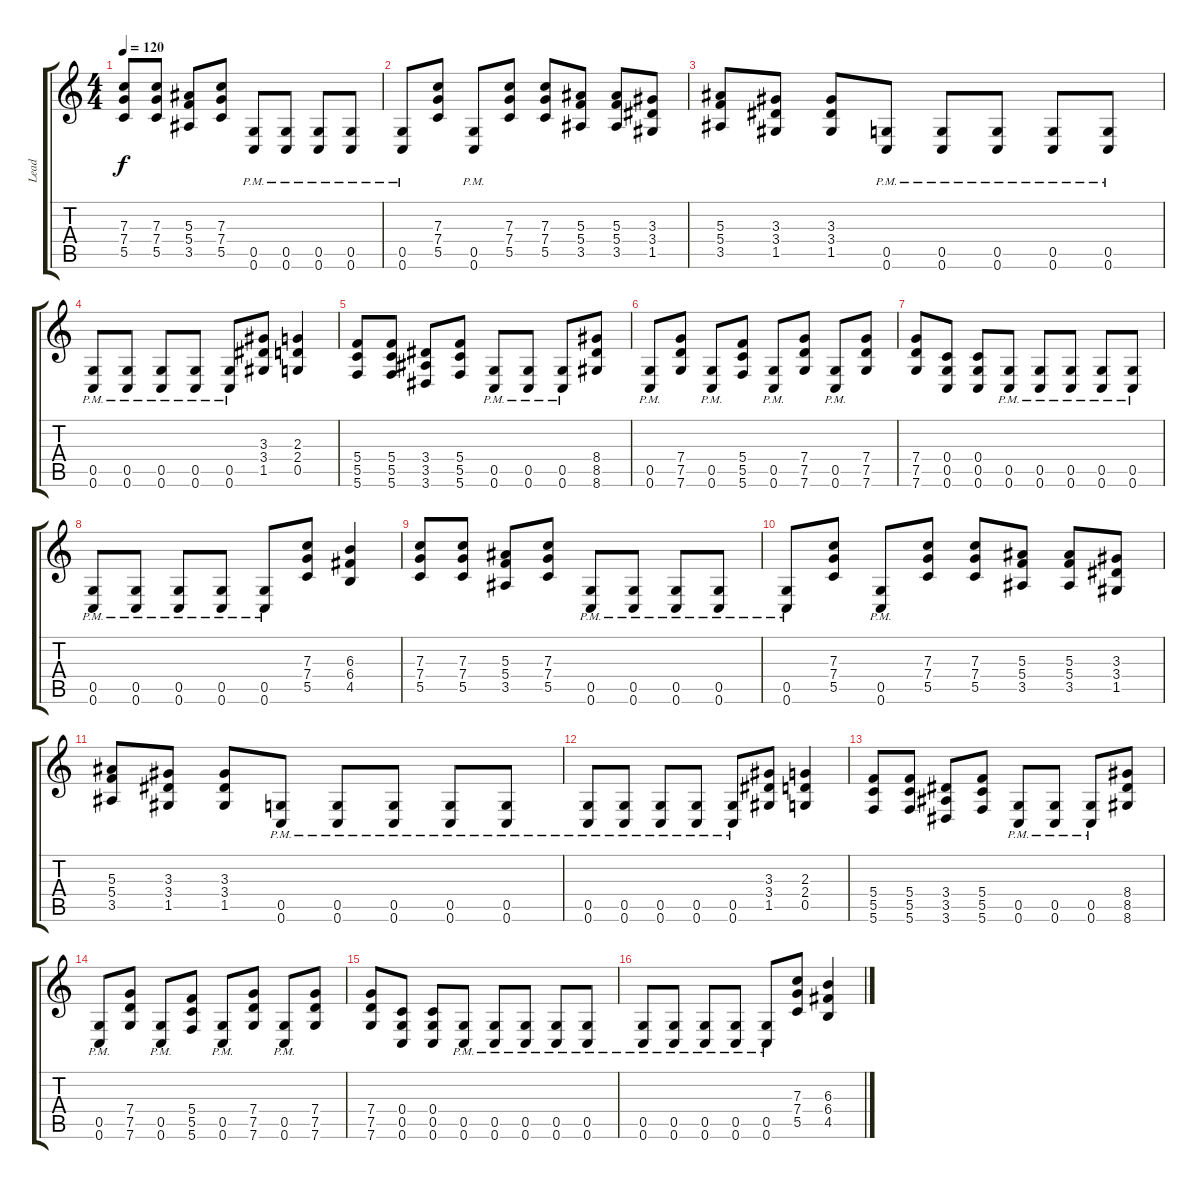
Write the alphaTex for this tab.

\track ("Lead" "Lead") {instrument distortionguitar}
\staff {score tabs}
\tuning (D4 A3 F3 C3 G2 C2) {hide}
\ts (4 4)
\tempo 120
\clef g2
\ks c
(7.3 7.4 5.5).8{dy f balance 16} (7.3 7.4 5.5).8 (5.3 5.4 3.5).8 (7.3 7.4 5.5).8 (0.5{pm} 0.6{pm}).8 (0.5{pm} 0.6{pm}).8 (0.5{pm} 0.6{pm}).8 (0.5{pm} 0.6{pm}).8 |
(0.5{pm} 0.6{pm}).8 (7.3 7.4 5.5).8 (0.5{pm} 0.6{pm}).8 (7.3 7.4 5.5).8 (7.3 7.4 5.5).8 (5.3 5.4 3.5).8 (5.3 5.4 3.5).8 (3.3 3.4 1.5).8 |
(5.3 5.4 3.5).8 (3.3 3.4 1.5).8 (3.3 3.4 1.5).8 (0.5{pm} 0.6{pm}).8 (0.5{pm} 0.6{pm}).8 (0.5{pm} 0.6{pm}).8 (0.5{pm} 0.6{pm}).8 (0.5{pm} 0.6{pm}).8 |
(0.5{pm} 0.6{pm}).8 (0.5{pm} 0.6{pm}).8 (0.5{pm} 0.6{pm}).8 (0.5{pm} 0.6{pm}).8 (0.5{pm} 0.6{pm}).8 (3.3 3.4 1.5).8 (2.3 2.4 0.5).4 |
(5.4 5.5 5.6).8 (5.4 5.5 5.6).8 (3.4 3.5 3.6).8 (5.4 5.5 5.6).8 (0.5{pm} 0.6{pm}).8 (0.5{pm} 0.6{pm}).8 (0.5{pm} 0.6{pm}).8 (8.4 8.5 8.6).8 |
(0.5{pm} 0.6{pm}).8 (7.4 7.5 7.6).8 (0.5{pm} 0.6{pm}).8 (5.4 5.5 5.6).8 (0.5{pm} 0.6{pm}).8 (7.4 7.5 7.6).8 (0.5{pm} 0.6{pm}).8 (7.4 7.5 7.6).8 |
(7.4 7.5 7.6).8 (0.4 0.5 0.6).8 (0.4 0.5 0.6).8 (0.5{pm} 0.6{pm}).8 (0.5{pm} 0.6{pm}).8 (0.5{pm} 0.6{pm}).8 (0.5{pm} 0.6{pm}).8 (0.5{pm} 0.6{pm}).8 |
(0.5{pm} 0.6{pm}).8 (0.5{pm} 0.6{pm}).8 (0.5{pm} 0.6{pm}).8 (0.5{pm} 0.6{pm}).8 (0.5{pm} 0.6{pm}).8 (7.3 7.4 5.5).8 (6.3 6.4 4.5).4 |
(7.3 7.4 5.5).8{balance 16} (7.3 7.4 5.5).8 (5.3 5.4 3.5).8 (7.3 7.4 5.5).8 (0.5{pm} 0.6{pm}).8 (0.5{pm} 0.6{pm}).8 (0.5{pm} 0.6{pm}).8 (0.5{pm} 0.6{pm}).8 |
(0.5{pm} 0.6{pm}).8 (7.3 7.4 5.5).8 (0.5{pm} 0.6{pm}).8 (7.3 7.4 5.5).8 (7.3 7.4 5.5).8 (5.3 5.4 3.5).8 (5.3 5.4 3.5).8 (3.3 3.4 1.5).8 |
(5.3 5.4 3.5).8 (3.3 3.4 1.5).8 (3.3 3.4 1.5).8 (0.5{pm} 0.6{pm}).8 (0.5{pm} 0.6{pm}).8 (0.5{pm} 0.6{pm}).8 (0.5{pm} 0.6{pm}).8 (0.5{pm} 0.6{pm}).8 |
(0.5{pm} 0.6{pm}).8 (0.5{pm} 0.6{pm}).8 (0.5{pm} 0.6{pm}).8 (0.5{pm} 0.6{pm}).8 (0.5{pm} 0.6{pm}).8 (3.3 3.4 1.5).8 (2.3 2.4 0.5).4 |
(5.4 5.5 5.6).8 (5.4 5.5 5.6).8 (3.4 3.5 3.6).8 (5.4 5.5 5.6).8 (0.5{pm} 0.6{pm}).8 (0.5{pm} 0.6{pm}).8 (0.5{pm} 0.6{pm}).8 (8.4 8.5 8.6).8 |
(0.5{pm} 0.6{pm}).8 (7.4 7.5 7.6).8 (0.5{pm} 0.6{pm}).8 (5.4 5.5 5.6).8 (0.5{pm} 0.6{pm}).8 (7.4 7.5 7.6).8 (0.5{pm} 0.6{pm}).8 (7.4 7.5 7.6).8 |
(7.4 7.5 7.6).8 (0.4 0.5 0.6).8 (0.4 0.5 0.6).8 (0.5{pm} 0.6{pm}).8 (0.5{pm} 0.6{pm}).8 (0.5{pm} 0.6{pm}).8 (0.5{pm} 0.6{pm}).8 (0.5{pm} 0.6{pm}).8 |
(0.5{pm} 0.6{pm}).8 (0.5{pm} 0.6{pm}).8 (0.5{pm} 0.6{pm}).8 (0.5{pm} 0.6{pm}).8 (0.5{pm} 0.6{pm}).8 (7.3 7.4 5.5).8 (6.3 6.4 4.5).4
